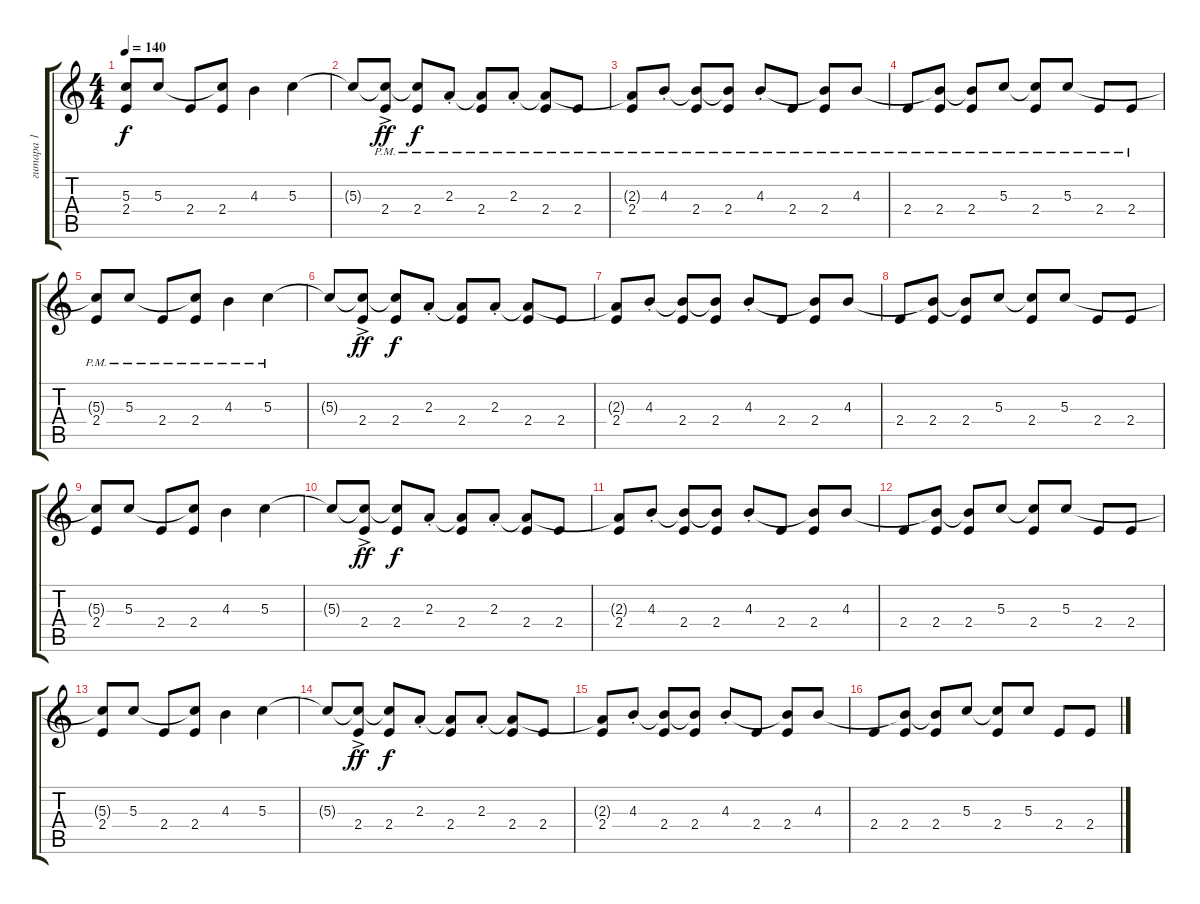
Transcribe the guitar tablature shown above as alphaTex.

\track ("гитара 1" "гитара 1") {instrument electricguitarclean bank 50}
\staff {score tabs}
\tuning (E4 B3 G3 D3 A2 E2) {hide}
\ts (4 4)
\tempo 140
\clef g2
\ks c
(5.3{t} 2.4).8{dy f} 5.3.8 2.4.8 (5.3{t} 2.4).8 4.3.4 5.3.4 |
5.3{t}.8 (5.3{t} 2.4{ac pm}).8{dy ff} (5.3{t} 2.4{pm}).8{dy f} 2.3{pm st}.8 (2.3{t} 2.4{pm}).8 2.3{pm st}.8 (2.3{t} 2.4{pm}).8 2.4{pm}.8 |
(2.3{t} 2.4{pm}).8 4.3{pm st}.8 (4.3{t} 2.4{pm}).8 (4.3{t} 2.4{pm}).8 4.3{pm st}.8 2.4{pm}.8 (4.3{t} 2.4{pm}).8 4.3{pm}.8 |
2.4{pm}.8 (4.3{t} 2.4{pm}).8 (4.3{t} 2.4{pm}).8 5.3{pm}.8 (5.3{t} 2.4{pm}).8 5.3{pm}.8 2.4{pm}.8 2.4{pm}.8 |
(5.3{t} 2.4{pm}).8 5.3{pm}.8 2.4{pm}.8 (5.3{t} 2.4{pm}).8 4.3{pm}.4 5.3{pm}.4 |
5.3{t}.8 (5.3{t} 2.4{ac}).8{dy ff} (5.3{t} 2.4).8{dy f} 2.3{st}.8 (2.3{t} 2.4).8 2.3{st}.8 (2.3{t} 2.4).8 2.4.8 |
(2.3{t} 2.4).8 4.3{st}.8 (4.3{t} 2.4).8 (4.3{t} 2.4).8 4.3{st}.8 2.4.8 (4.3{t} 2.4).8 4.3.8 |
2.4.8 (4.3{t} 2.4).8 (4.3{t} 2.4).8 5.3.8 (5.3{t} 2.4).8 5.3.8 2.4.8 2.4.8 |
(5.3{t} 2.4).8 5.3.8 2.4.8 (5.3{t} 2.4).8 4.3.4 5.3.4 |
5.3{t}.8 (5.3{t} 2.4{ac}).8{dy ff} (5.3{t} 2.4).8{dy f} 2.3{st}.8 (2.3{t} 2.4).8 2.3{st}.8 (2.3{t} 2.4).8 2.4.8 |
(2.3{t} 2.4).8 4.3{st}.8 (4.3{t} 2.4).8 (4.3{t} 2.4).8 4.3{st}.8 2.4.8 (4.3{t} 2.4).8 4.3.8 |
2.4.8 (4.3{t} 2.4).8 (4.3{t} 2.4).8 5.3.8 (5.3{t} 2.4).8 5.3.8 2.4.8 2.4.8 |
(5.3{t} 2.4).8 5.3.8 2.4.8 (5.3{t} 2.4).8 4.3.4 5.3.4 |
5.3{t}.8 (5.3{t} 2.4{ac}).8{dy ff} (5.3{t} 2.4).8{dy f} 2.3{st}.8 (2.3{t} 2.4).8 2.3{st}.8 (2.3{t} 2.4).8 2.4.8 |
(2.3{t} 2.4).8 4.3{st}.8 (4.3{t} 2.4).8 (4.3{t} 2.4).8 4.3{st}.8 2.4.8 (4.3{t} 2.4).8 4.3.8 |
2.4.8 (4.3{t} 2.4).8 (4.3{t} 2.4).8 5.3.8 (5.3{t} 2.4).8 5.3.8 2.4.8 2.4.8
